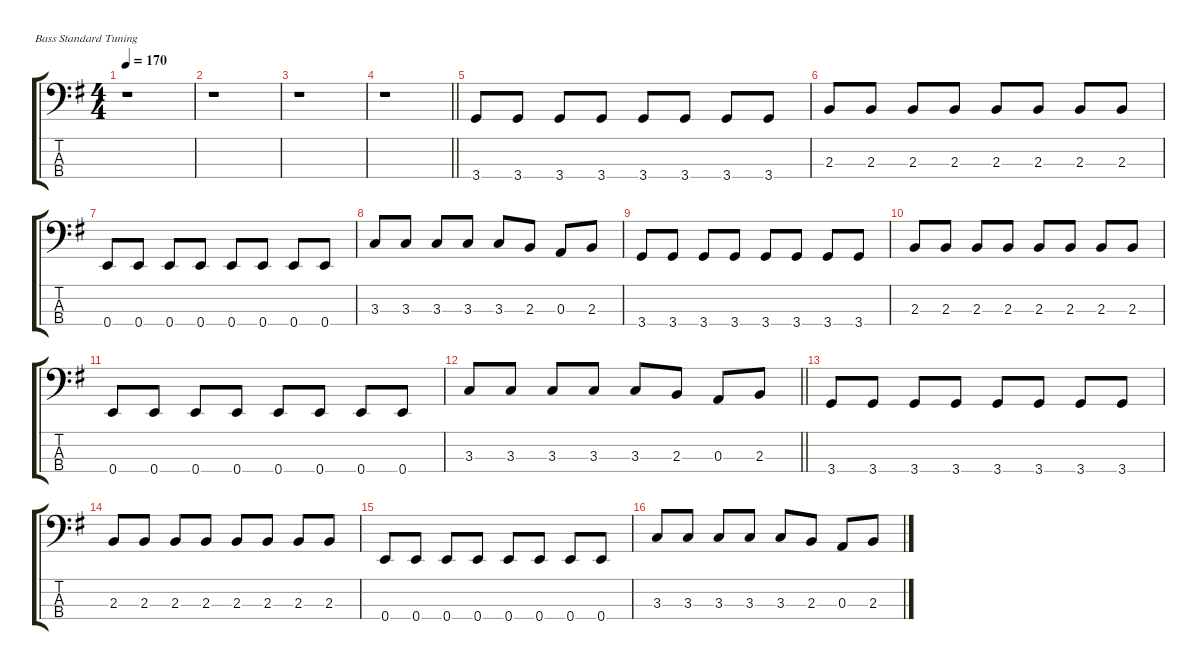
\defaultSystemsLayout 4
\hideDynamics
\bracketExtendMode groupsimilarinstruments
\singleTrackTrackNamePolicy hidden
\multiTrackTrackNamePolicy hidden
\firstSystemTrackNameMode fullname
\firstSystemTrackNameOrientation horizontal
\otherSystemsTrackNameOrientation horizontal
\track ("Bass" "el.bs.") {instrument electricbassfinger}
\staff {score tabs}
\tuning (G2 D2 A1 E1)
\ts (4 4)
\beaming (8 2 2 2 2)
\tempo 170
\clef f4
\ks g
r.1{dy f instrument electricbassfinger beam Down} |
r.1{beam Down} |
r.1{beam Down} |
\barLineRight lightlight
r.1{beam Down} |
3.4{acc forcenatural}.8{beam Up} 3.4{acc forcenatural}.8{beam Up} 3.4{acc forcenatural}.8{beam Up} 3.4{acc forcenatural}.8{beam Up} 3.4{acc forcenatural}.8{beam Up} 3.4{acc forcenatural}.8{beam Up} 3.4{acc forcenatural}.8{beam Up} 3.4{acc forcenatural}.8{beam Up} |
2.3{acc forcenatural}.8{beam Up} 2.3{acc forcenatural}.8{beam Up} 2.3{acc forcenatural}.8{beam Up} 2.3{acc forcenatural}.8{beam Up} 2.3{acc forcenatural}.8{beam Up} 2.3{acc forcenatural}.8{beam Up} 2.3{acc forcenatural}.8{beam Up} 2.3{acc forcenatural}.8{beam Up} |
0.4{acc forcenatural}.8{beam Up} 0.4{acc forcenatural}.8{beam Up} 0.4{acc forcenatural}.8{beam Up} 0.4{acc forcenatural}.8{beam Up} 0.4{acc forcenatural}.8{beam Up} 0.4{acc forcenatural}.8{beam Up} 0.4{acc forcenatural}.8{beam Up} 0.4{acc forcenatural}.8{beam Up} |
3.3{acc forcenatural}.8{beam Up} 3.3{acc forcenatural}.8{beam Up} 3.3{acc forcenatural}.8{beam Up} 3.3{acc forcenatural}.8{beam Up} 3.3{acc forcenatural}.8{beam Up} 2.3{acc forcenatural}.8{beam Up} 0.3{acc forcenatural}.8{beam Up} 2.3{acc forcenatural}.8{beam Up} |
3.4{acc forcenatural}.8{beam Up} 3.4{acc forcenatural}.8{beam Up} 3.4{acc forcenatural}.8{beam Up} 3.4{acc forcenatural}.8{beam Up} 3.4{acc forcenatural}.8{beam Up} 3.4{acc forcenatural}.8{beam Up} 3.4{acc forcenatural}.8{beam Up} 3.4{acc forcenatural}.8{beam Up} |
2.3{acc forcenatural}.8{beam Up} 2.3{acc forcenatural}.8{beam Up} 2.3{acc forcenatural}.8{beam Up} 2.3{acc forcenatural}.8{beam Up} 2.3{acc forcenatural}.8{beam Up} 2.3{acc forcenatural}.8{beam Up} 2.3{acc forcenatural}.8{beam Up} 2.3{acc forcenatural}.8{beam Up} |
0.4{acc forcenatural}.8{beam Up} 0.4{acc forcenatural}.8{beam Up} 0.4{acc forcenatural}.8{beam Up} 0.4{acc forcenatural}.8{beam Up} 0.4{acc forcenatural}.8{beam Up} 0.4{acc forcenatural}.8{beam Up} 0.4{acc forcenatural}.8{beam Up} 0.4{acc forcenatural}.8{beam Up} |
\barLineRight lightlight
3.3{acc forcenatural}.8{beam Up} 3.3{acc forcenatural}.8{beam Up} 3.3{acc forcenatural}.8{beam Up} 3.3{acc forcenatural}.8{beam Up} 3.3{acc forcenatural}.8{beam Up} 2.3{acc forcenatural}.8{beam Up} 0.3{acc forcenatural}.8{beam Up} 2.3{acc forcenatural}.8{beam Up} |
3.4{acc forcenatural}.8{beam Up} 3.4{acc forcenatural}.8{beam Up} 3.4{acc forcenatural}.8{beam Up} 3.4{acc forcenatural}.8{beam Up} 3.4{acc forcenatural}.8{beam Up} 3.4{acc forcenatural}.8{beam Up} 3.4{acc forcenatural}.8{beam Up} 3.4{acc forcenatural}.8{beam Up} |
2.3{acc forcenatural}.8{beam Up} 2.3{acc forcenatural}.8{beam Up} 2.3{acc forcenatural}.8{beam Up} 2.3{acc forcenatural}.8{beam Up} 2.3{acc forcenatural}.8{beam Up} 2.3{acc forcenatural}.8{beam Up} 2.3{acc forcenatural}.8{beam Up} 2.3{acc forcenatural}.8{beam Up} |
0.4{acc forcenatural}.8{beam Up} 0.4{acc forcenatural}.8{beam Up} 0.4{acc forcenatural}.8{beam Up} 0.4{acc forcenatural}.8{beam Up} 0.4{acc forcenatural}.8{beam Up} 0.4{acc forcenatural}.8{beam Up} 0.4{acc forcenatural}.8{beam Up} 0.4{acc forcenatural}.8{beam Up} |
3.3{acc forcenatural}.8{beam Up} 3.3{acc forcenatural}.8{beam Up} 3.3{acc forcenatural}.8{beam Up} 3.3{acc forcenatural}.8{beam Up} 3.3{acc forcenatural}.8{beam Up} 2.3{acc forcenatural}.8{beam Up} 0.3{acc forcenatural}.8{beam Up} 2.3{acc forcenatural}.8{beam Up}
